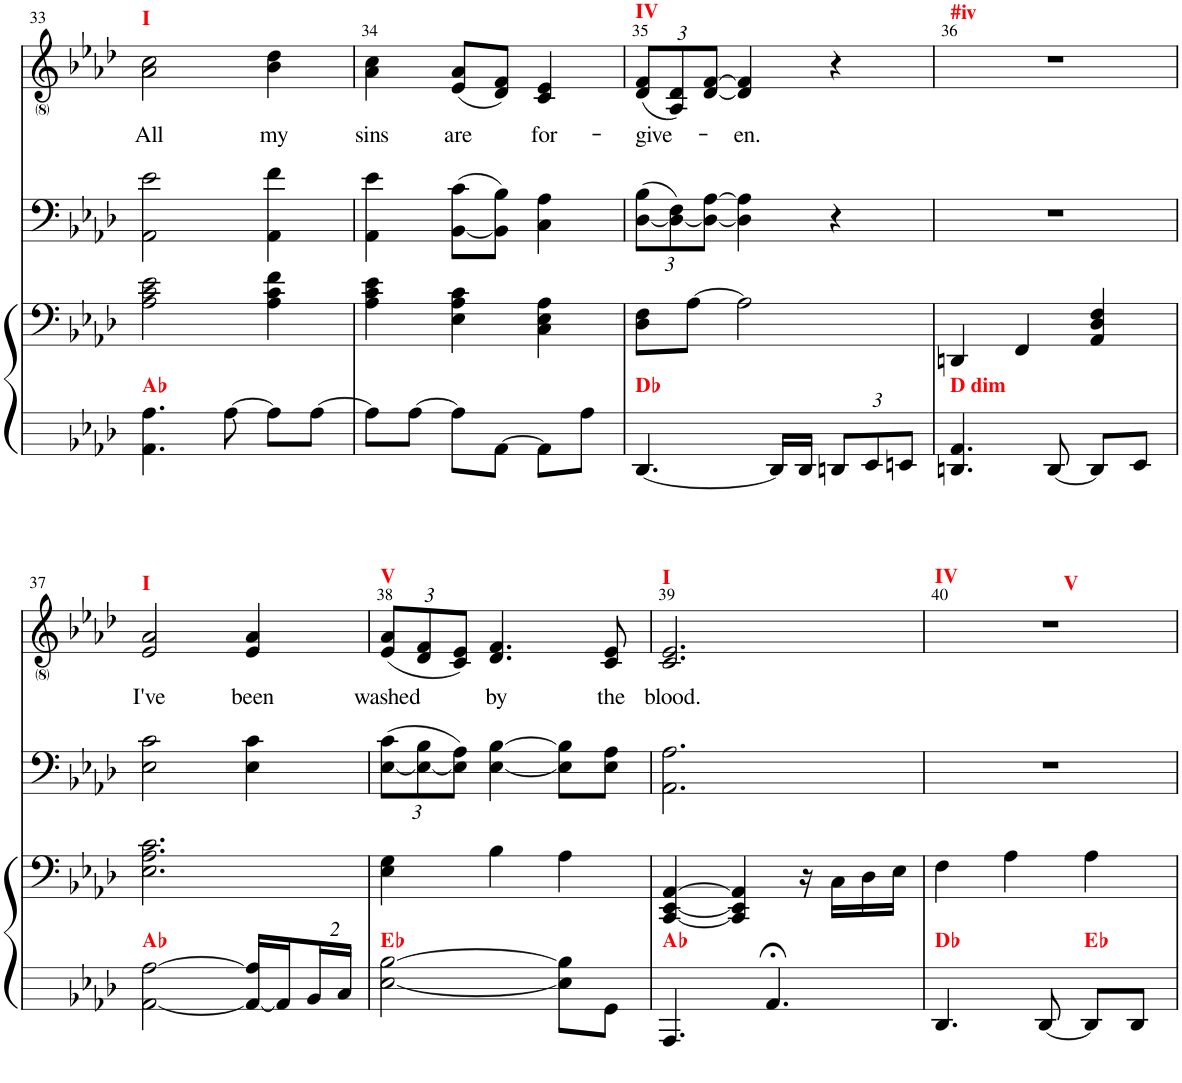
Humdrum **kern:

**kern	**kern	**kern	**kern	**text
*part3	*part3	*part2	*part1	*part1
*staff4	*staff3	*staff2	*staff1	*staff1
*I"Piano	*	*I"Voice	*I"Voice	*
*I'Pno	*	*	*	*
!!LO:PB:g=z
*clefG2	*clefF4	*clefF4	*clefG2	*
*k[b-e-a-d-]	*k[b-e-a-d-]	*k[b-e-a-d-]	*k[b-e-a-d-]	*
*M3/4	*M3/4	*M3/4	*M3/4	*
=33	=33	=33	=33	=33
!	!	!	!LO:TX:a:B:color=#FC0006:t=I	!
!LO:TX:a:B:color=#FC0006:t=A♭	!	!	!	!
!	!	!	!	!LO:LY:b
4.AA-\ 4.A-\	2A-\ 2c\ 2e-\	2AA-\ 2e-\	2a-\ 2cc\	All
[8A-\	.	.	.	.
!	!	!	!	!LO:LY:b
8A-\L]	4A-\ 4c\ 4f\	4AA-\ 4f\	4b-\ 4dd-\	my
[8A-\J	.	.	.	.
=34	=34	=34	=34	=34
!	!	!	!	!LO:LY:b
8A-\L]	4A-\ 4c\ 4e-\	4AA-\ 4e-\	4a-\ 4cc\	sins
[8A-\J	.	.	.	.
!	!	!	!	!LO:LY:b
8A-\L]	4E-\ 4A-\ 4c\	(>[8BB-\ 8c\L	(8e-/ 8a-/L	are
[8AA-\J	.	8BB-\] 8B-\J)	8d-/ 8f/J)	.
!	!	!	!	!LO:LY:b
8AA-\L]	4C\ 4E-\ 4A-\	4C\ 4A-\	4c/ 4e-/	for-
8A-\J	.	.	.	.
=35	=35	=35	=35	=35
*	*	*Xbrackettup	*Xbrackettup	*
!	!	!	!LO:TX:a:B:color=#FC0006:t=IV	!
!LO:TX:a:B:color=#FC0006:t=D♭	!	!	!	!
!	!	!	!	!LO:LY:b
[4.DD-/	8D-\ 8F\L	(>[12D-\ 12B-\L	(12d-/ 12f/L	-give-
.	.	12D-\_ 12F\)	12A-/ 12d-/)	.
.	[8A-\J	.	.	.
.	.	12D-\_ [12A-\J	[12d-/ [12f/J	.
!	!	!	!	!LO:LY:b
.	2A-\]	4D-\] 4A-\]	4d-/] 4f/]	en.
16DD-/LL]	.	.	.	.
16DD-/JJ	.	.	.	.
*Xbrackettup	*	*	*	*
12DDn/L	.	4r	4r	.
12EE-/	.	.	.	.
12EEn/J	.	.	.	.
=36	=36	=36	=36	=36
!	!	!	!LO:TX:a:B:color=#FC0006:t=#iv	!
!LO:TX:a:B:color=#FC0006:t=D dim	!	!	!	!
4.DDn/ 4.AA-/	4DDn/	2.r	2.r	.
.	4FF/	.	.	.
[8DD/	.	.	.	.
8DD/L]	4AA-/ 4D-/ 4F/	.	.	.
8EE-/J	.	.	.	.
!!LO:LB:g=z
=37	=37	=37	=37	=37
!	!	!	!LO:TX:a:B:color=#FC0006:t=I	!
!LO:TX:a:B:color=#FC0006:t=A♭	!	!	!	!
!	!	!	!	!LO:LY:b
[2AA-\ [2A-\	2.E-\ 2.A-\ 2.c\	2E-\ 2c\	2e-/ 2a-/	I've
!	!	!	!	!LO:LY:b
16AA-/_ 16A-/]LL	.	4E-\ 4c\	4e-/ 4a-/	been
16AA-/]	.	.	.	.
16BB-/	.	.	.	.
16C/JJ	.	.	.	.
=38	=38	=38	=38	=38
!	!	!	!LO:TX:a:B:color=#FC0006:t=V	!
!LO:TX:a:B:color=#FC0006:t=E♭	!	!	!	!
!	!	!	!	!LO:LY:b
[2E-\ [2B-\	4E-\ 4G\	([12E-\ 12c\L	(12e-/ 12a-/L	washed
.	.	12E-\_ 12B-\	12d-/ 12f/	.
.	.	12E-\] 12A-\J)	12c/ 12e-/J)	.
!	!	!	!	!LO:LY:b
.	4B-\	[4E-\ [4B-\	4.d-/ 4.f/	by
8E-\] 8B-\]L	4A-\	8E-\] 8B-\]L	.	.
!	!	!	!	!LO:LY:b
8GG\J	.	8E-\ 8A-\J	8c/ 8e-/	the
=39	=39	=39	=39	=39
!	!	!	!LO:TX:a:B:color=#FC0006:t=I	!
!LO:TX:a:B:color=#FC0006:t=A♭	!	!	!	!
!	!	!	!	!LO:LY:b
4.AAA-/	[4CC/ [4EE-/ [4AA-/	2.AA-\ 2.A-\	2.c/ 2.e-/	blood.
.	4CC/] 4EE-/] 4AA-/]	.	.	.
4.AA-;</	.	.	.	.
.	16r	.	.	.
.	16C\LL	.	.	.
.	16D-\	.	.	.
.	16E-\JJ	.	.	.
=40	=40	=40	=40	=40
!	!	!	!LO:TX:a:B:color=#FC0006:t=IV	!
!	!	!	!LO:TX:a:B:color=#FC0006:t=V	!
!LO:TX:a:B:color=#FC0006:t=D♭	!	!	!	!
4.DD-/	4F\	2.r	2.r	.
.	4A-\	.	.	.
[8DD-/	.	.	.	.
!LO:TX:a:B:color=#FC0006:t=E♭	!	!	!	!
8DD-/L]	4A-\	.	.	.
8DD-/J	.	.	.	.
=	=	=	=	=
*-	*-	*-	*-	*-
